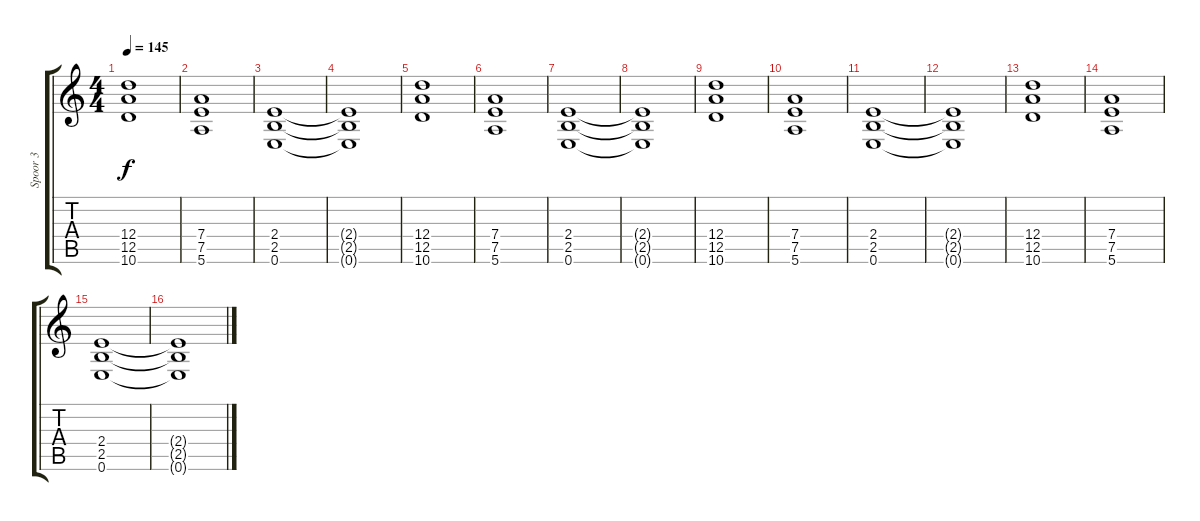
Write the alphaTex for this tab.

\track ("Spoor 3" "Spoor 3") {instrument distortionguitar}
\staff {score tabs}
\tuning (E4 B3 G3 D3 A2 E2) {hide}
\ts (4 4)
\tempo 145
\clef g2
\ks c
(12.4 12.5 10.6).1{dy f} |
(7.4 7.5 5.6).1 |
(2.4 2.5 0.6).1 |
(2.4{t} 2.5{t} 0.6{t}).1 |
(12.4 12.5 10.6).1 |
(7.4 7.5 5.6).1 |
(2.4 2.5 0.6).1 |
(2.4{t} 2.5{t} 0.6{t}).1 |
(12.4 12.5 10.6).1 |
(7.4 7.5 5.6).1 |
(2.4 2.5 0.6).1 |
(2.4{t} 2.5{t} 0.6{t}).1 |
(12.4 12.5 10.6).1 |
(7.4 7.5 5.6).1 |
(2.4 2.5 0.6).1 |
(2.4{t} 2.5{t} 0.6{t}).1
